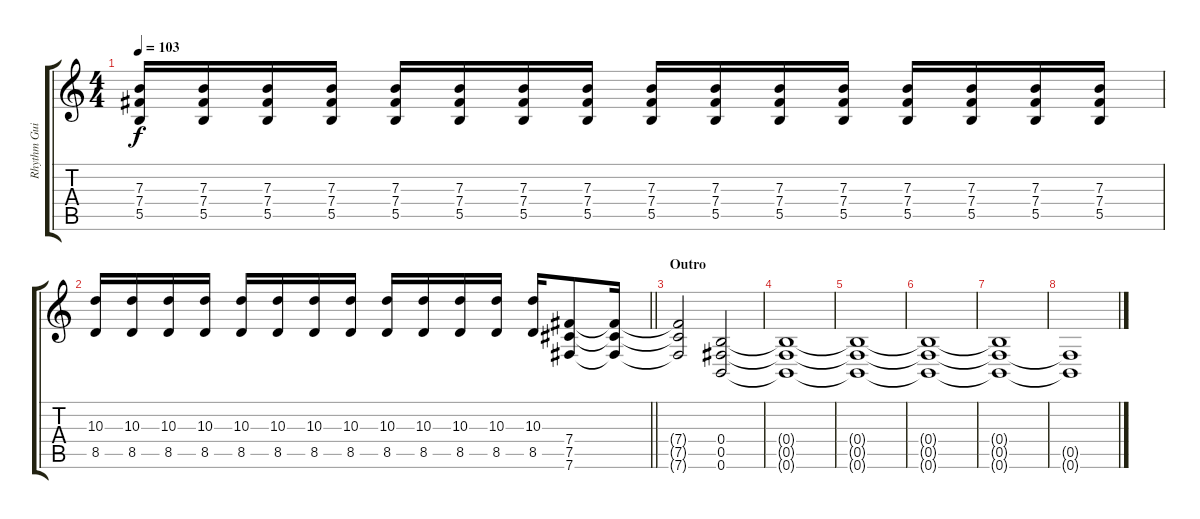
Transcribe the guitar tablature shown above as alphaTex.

\track ("Rhythm Guitar" "Rhythm Gui") {instrument distortionguitar}
\staff {score tabs}
\tuning (Db4 Ab3 E3 B2 Gb2 B1) {hide}
\ts (4 4)
\tempo 103
\clef g2
\ks c
(7.3 7.4 5.5).16{dy f} (7.3 7.4 5.5).16 (7.3 7.4 5.5).16 (7.3 7.4 5.5).16 (7.3 7.4 5.5).16 (7.3 7.4 5.5).16 (7.3 7.4 5.5).16 (7.3 7.4 5.5).16 (7.3 7.4 5.5).16 (7.3 7.4 5.5).16 (7.3 7.4 5.5).16 (7.3 7.4 5.5).16 (7.3 7.4 5.5).16 (7.3 7.4 5.5).16 (7.3 7.4 5.5).16 (7.3 7.4 5.5).16 |
\barLineRight lightlight
(10.3 8.5).16 (10.3 8.5).16 (10.3 8.5).16 (10.3 8.5).16 (10.3 8.5).16 (10.3 8.5).16 (10.3 8.5).16 (10.3 8.5).16 (10.3 8.5).16 (10.3 8.5).16 (10.3 8.5).16 (10.3 8.5).16 (10.3 8.5).16 (7.4 7.5 7.6).8 (7.4{t} 7.5{t} 7.6{t}).16 |
\section ("" "Outro")
(7.4{t} 7.5{t} 7.6{t}).2 (0.4 0.5 0.6).2 |
(0.4{t} 0.5{t} 0.6{t}).1 |
(0.4{t} 0.5{t} 0.6{t}).1{volume 0} |
(0.4{t} 0.5{t} 0.6{t}).1 |
(0.4{t} 0.5{t} 0.6{t}).1 |
(0.5{t} 0.6{t}).1
